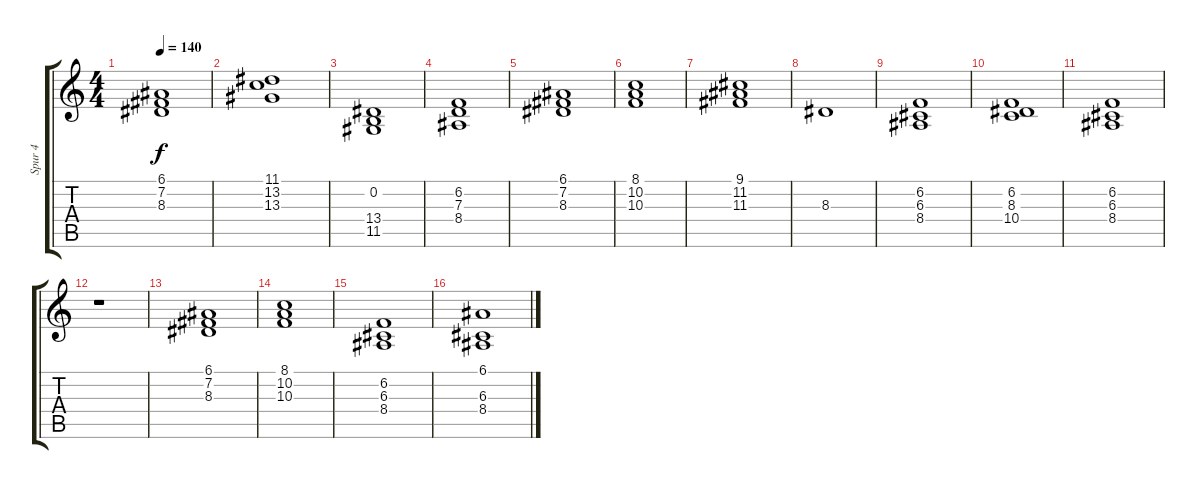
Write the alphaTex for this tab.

\track ("Spur 4" "Spur 4") {instrument synthvoice}
\staff {score tabs}
\tuning (E4 B3 G3 D3 A2 E2) {hide}
\ts (4 4)
\tempo 140
\clef g2
\ks c
(6.1 7.2 8.3).1{dy f} |
(11.1 13.2 13.3).1 |
(0.2 13.4 11.5).1 |
(6.2 7.3 8.4).1 |
(6.1 7.2 8.3).1 |
(8.1 10.2 10.3).1 |
(9.1 11.2 11.3).1 |
8.3.1 |
(6.2 6.3 8.4).1 |
(6.2 8.3 10.4).1 |
(6.2 6.3 8.4).1 |
r.1 |
(6.1 7.2 8.3).1 |
(8.1 10.2 10.3).1 |
(6.2 6.3 8.4).1 |
(6.1 6.3 8.4).1
